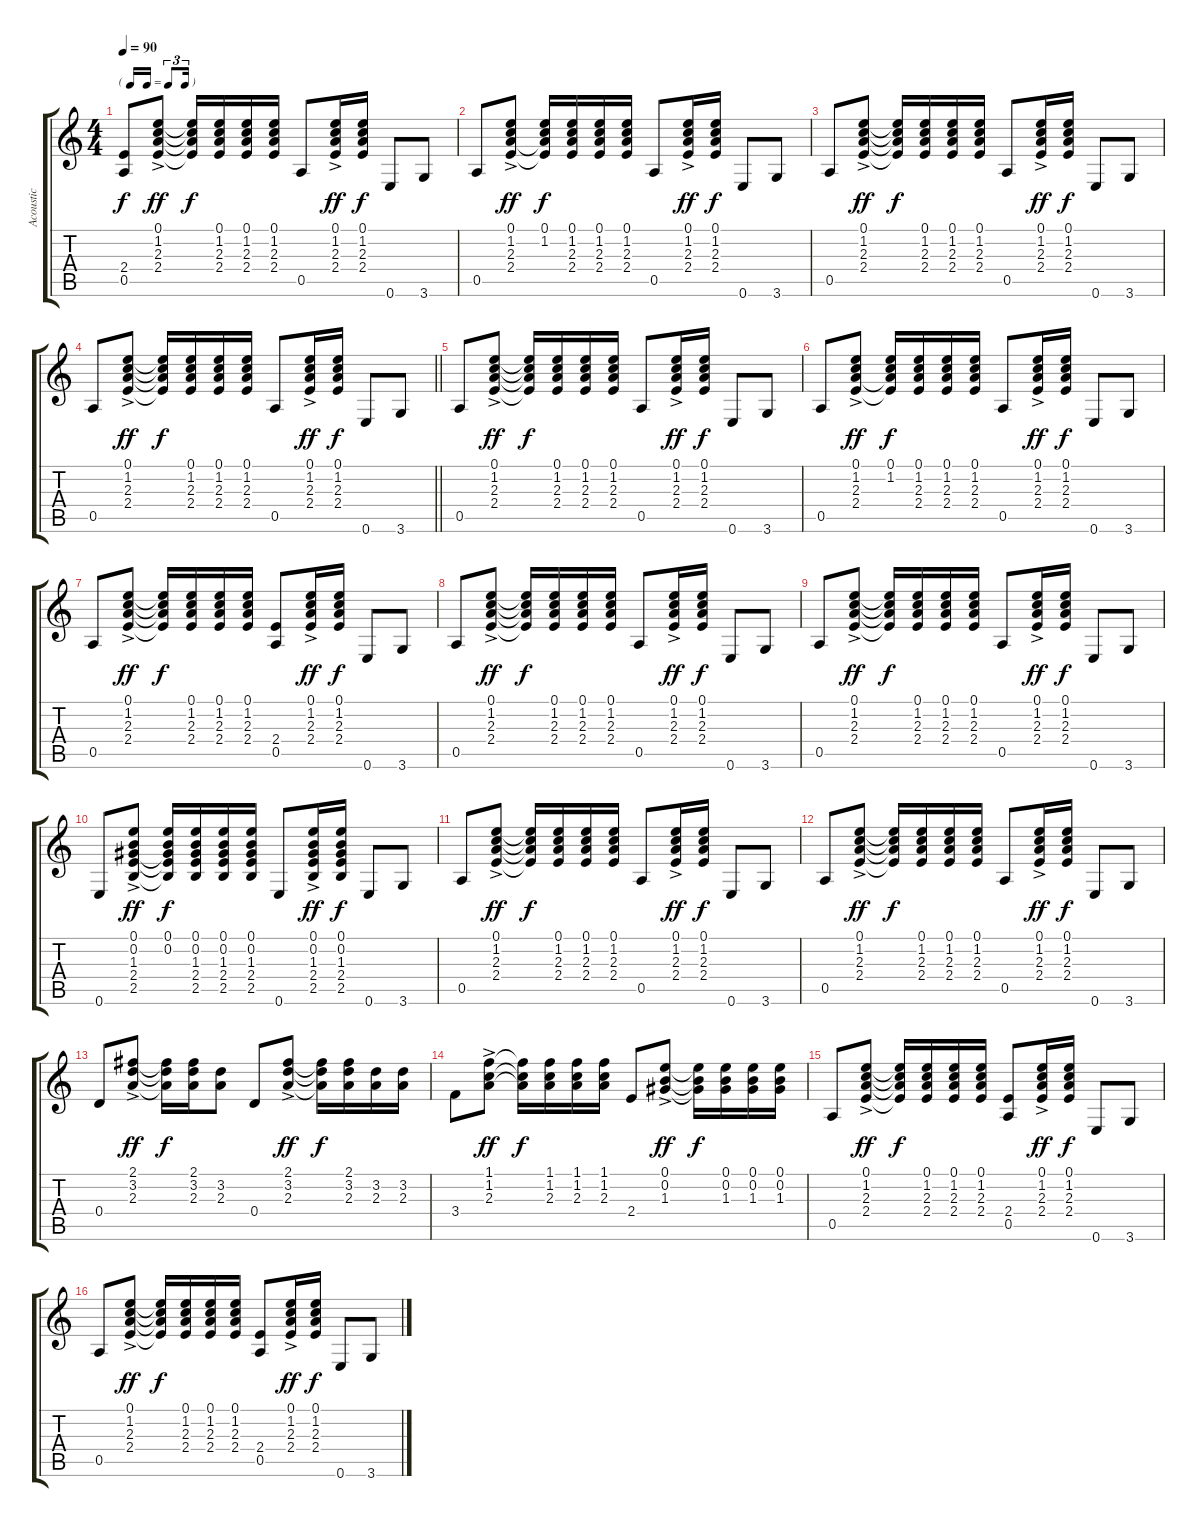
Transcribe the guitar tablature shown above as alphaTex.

\track ("Acoustic" "Acoustic") {instrument acousticguitarsteel}
\staff {score tabs}
\tuning (E4 B3 G3 D3 A2 E2) {hide}
\ts (4 4)
\tf triplet16th
\tempo 90
\clef g2
\ks c
(2.4 0.5).8{dy f instrument acousticguitarsteel} (0.1{ac} 1.2{ac} 2.3{ac} 2.4{ac}).8{dy ff} (0.1{t} 1.2{t} 2.3{t} 2.4{t}).16{dy f} (0.1 1.2 2.3 2.4).16 (0.1 1.2 2.3 2.4).16 (0.1 1.2 2.3 2.4).16 0.5.8 (0.1{ac} 1.2{ac} 2.3{ac} 2.4{ac}).16{dy ff} (0.1 1.2 2.3 2.4).16{dy f} 0.6.8 3.6.8 |
0.5.8 (0.1{ac} 1.2{ac} 2.3{ac} 2.4{ac}).8{dy ff} (0.1 1.2 2.3{t} 2.4{t}).16{dy f} (0.1 1.2 2.3 2.4).16 (0.1 1.2 2.3 2.4).16 (0.1 1.2 2.3 2.4).16 0.5.8 (0.1{ac} 1.2{ac} 2.3{ac} 2.4{ac}).16{dy ff} (0.1 1.2 2.3 2.4).16{dy f} 0.6.8 3.6.8 |
0.5.8 (0.1{ac} 1.2{ac} 2.3{ac} 2.4{ac}).8{dy ff} (0.1{t} 1.2{t} 2.3{t} 2.4{t}).16{dy f} (0.1 1.2 2.3 2.4).16 (0.1 1.2 2.3 2.4).16 (0.1 1.2 2.3 2.4).16 0.5.8 (0.1{ac} 1.2{ac} 2.3{ac} 2.4{ac}).16{dy ff} (0.1 1.2 2.3 2.4).16{dy f} 0.6.8 3.6.8 |
\barLineRight lightlight
0.5.8 (0.1{ac} 1.2{ac} 2.3{ac} 2.4{ac}).8{dy ff} (0.1{t} 1.2{t} 2.3{t} 2.4{t}).16{dy f} (0.1 1.2 2.3 2.4).16 (0.1 1.2 2.3 2.4).16 (0.1 1.2 2.3 2.4).16 0.5.8 (0.1{ac} 1.2{ac} 2.3{ac} 2.4{ac}).16{dy ff} (0.1 1.2 2.3 2.4).16{dy f} 0.6.8 3.6.8 |
0.5.8 (0.1{ac} 1.2{ac} 2.3{ac} 2.4{ac}).8{dy ff} (0.1{t} 1.2{t} 2.3{t} 2.4{t}).16{dy f} (0.1 1.2 2.3 2.4).16 (0.1 1.2 2.3 2.4).16 (0.1 1.2 2.3 2.4).16 0.5.8 (0.1{ac} 1.2{ac} 2.3{ac} 2.4{ac}).16{dy ff} (0.1 1.2 2.3 2.4).16{dy f} 0.6.8 3.6.8 |
0.5.8 (0.1{ac} 1.2{ac} 2.3{ac} 2.4{ac}).8{dy ff} (0.1 1.2 2.3{t} 2.4{t}).16{dy f} (0.1 1.2 2.3 2.4).16 (0.1 1.2 2.3 2.4).16 (0.1 1.2 2.3 2.4).16 0.5.8 (0.1{ac} 1.2{ac} 2.3{ac} 2.4{ac}).16{dy ff} (0.1 1.2 2.3 2.4).16{dy f} 0.6.8 3.6.8 |
0.5.8 (0.1{ac} 1.2{ac} 2.3{ac} 2.4{ac}).8{dy ff} (0.1{t} 1.2{t} 2.3{t} 2.4{t}).16{dy f} (0.1 1.2 2.3 2.4).16 (0.1 1.2 2.3 2.4).16 (0.1 1.2 2.3 2.4).16 (2.4 0.5).8 (0.1{ac} 1.2{ac} 2.3{ac} 2.4{ac}).16{dy ff} (0.1 1.2 2.3 2.4).16{dy f} 0.6.8 3.6.8 |
0.5.8 (0.1{ac} 1.2{ac} 2.3{ac} 2.4{ac}).8{dy ff} (0.1{t} 1.2{t} 2.3{t} 2.4{t}).16{dy f} (0.1 1.2 2.3 2.4).16 (0.1 1.2 2.3 2.4).16 (0.1 1.2 2.3 2.4).16 0.5.8 (0.1{ac} 1.2{ac} 2.3{ac} 2.4{ac}).16{dy ff} (0.1 1.2 2.3 2.4).16{dy f} 0.6.8 3.6.8 |
0.5.8 (0.1{ac} 1.2{ac} 2.3{ac} 2.4{ac}).8{dy ff} (0.1{t} 1.2{t} 2.3{t} 2.4{t}).16{dy f} (0.1 1.2 2.3 2.4).16 (0.1 1.2 2.3 2.4).16 (0.1 1.2 2.3 2.4).16 0.5.8 (0.1{ac} 1.2{ac} 2.3{ac} 2.4{ac}).16{dy ff} (0.1 1.2 2.3 2.4).16{dy f} 0.6.8 3.6.8 |
0.6.8 (0.1{ac} 0.2{ac} 1.3{ac} 2.4{ac} 2.5{ac}).8{dy ff} (0.1 0.2 1.3{t} 2.4{t} 2.5{t}).16{dy f} (0.1 0.2 1.3 2.4 2.5).16 (0.1 0.2 1.3 2.4 2.5).16 (0.1 0.2 1.3 2.4 2.5).16 0.6.8 (0.1{ac} 0.2{ac} 1.3{ac} 2.4{ac} 2.5{ac}).16{dy ff} (0.1 0.2 1.3 2.4 2.5).16{dy f} 0.6.8 3.6.8 |
0.5.8 (0.1{ac} 1.2{ac} 2.3{ac} 2.4{ac}).8{dy ff} (0.1{t} 1.2{t} 2.3{t} 2.4{t}).16{dy f} (0.1 1.2 2.3 2.4).16 (0.1 1.2 2.3 2.4).16 (0.1 1.2 2.3 2.4).16 0.5.8 (0.1{ac} 1.2{ac} 2.3{ac} 2.4{ac}).16{dy ff} (0.1 1.2 2.3 2.4).16{dy f} 0.6.8 3.6.8 |
0.5.8 (0.1{ac} 1.2{ac} 2.3{ac} 2.4{ac}).8{dy ff} (0.1{t} 1.2{t} 2.3{t} 2.4{t}).16{dy f} (0.1 1.2 2.3 2.4).16 (0.1 1.2 2.3 2.4).16 (0.1 1.2 2.3 2.4).16 0.5.8 (0.1{ac} 1.2{ac} 2.3{ac} 2.4{ac}).16{dy ff} (0.1 1.2 2.3 2.4).16{dy f} 0.6.8 3.6.8 |
0.4.8 (2.1{ac} 3.2{ac} 2.3{ac}).8{dy ff} (2.1{t} 3.2{t} 2.3{t}).16{dy f} (2.1 3.2 2.3).16 (3.2 2.3).8 0.4.8 (2.1{ac} 3.2{ac} 2.3{ac}).8{dy ff} (2.1{t} 3.2{t} 2.3{t}).16{dy f} (2.1 3.2 2.3).16 (3.2 2.3).16 (3.2 2.3).16 |
3.4.8 (1.1{ac} 1.2{ac} 2.3{ac}).8{dy ff} (1.1{t} 1.2{t} 2.3{t}).16{dy f} (1.1 1.2 2.3).16 (1.1 1.2 2.3).16 (1.1 1.2 2.3).16 2.4.8 (0.1{ac} 0.2{ac} 1.3{ac}).8{dy ff} (0.1{t} 0.2{t} 1.3{t}).16{dy f} (0.1 0.2 1.3).16 (0.1 0.2 1.3).16 (0.1 0.2 1.3).16 |
0.5.8 (0.1{ac} 1.2{ac} 2.3{ac} 2.4{ac}).8{dy ff} (0.1{t} 1.2{t} 2.3{t} 2.4{t}).16{dy f} (0.1 1.2 2.3 2.4).16 (0.1 1.2 2.3 2.4).16 (0.1 1.2 2.3 2.4).16 (2.4 0.5).8 (0.1{ac} 1.2{ac} 2.3{ac} 2.4{ac}).16{dy ff} (0.1 1.2 2.3 2.4).16{dy f} 0.6.8 3.6.8 |
0.5.8 (0.1{ac} 1.2{ac} 2.3{ac} 2.4{ac}).8{dy ff} (0.1{t} 1.2{t} 2.3{t} 2.4{t}).16{dy f} (0.1 1.2 2.3 2.4).16 (0.1 1.2 2.3 2.4).16 (0.1 1.2 2.3 2.4).16 (2.4 0.5).8 (0.1{ac} 1.2{ac} 2.3{ac} 2.4{ac}).16{dy ff} (0.1 1.2 2.3 2.4).16{dy f} 0.6.8 3.6.8
